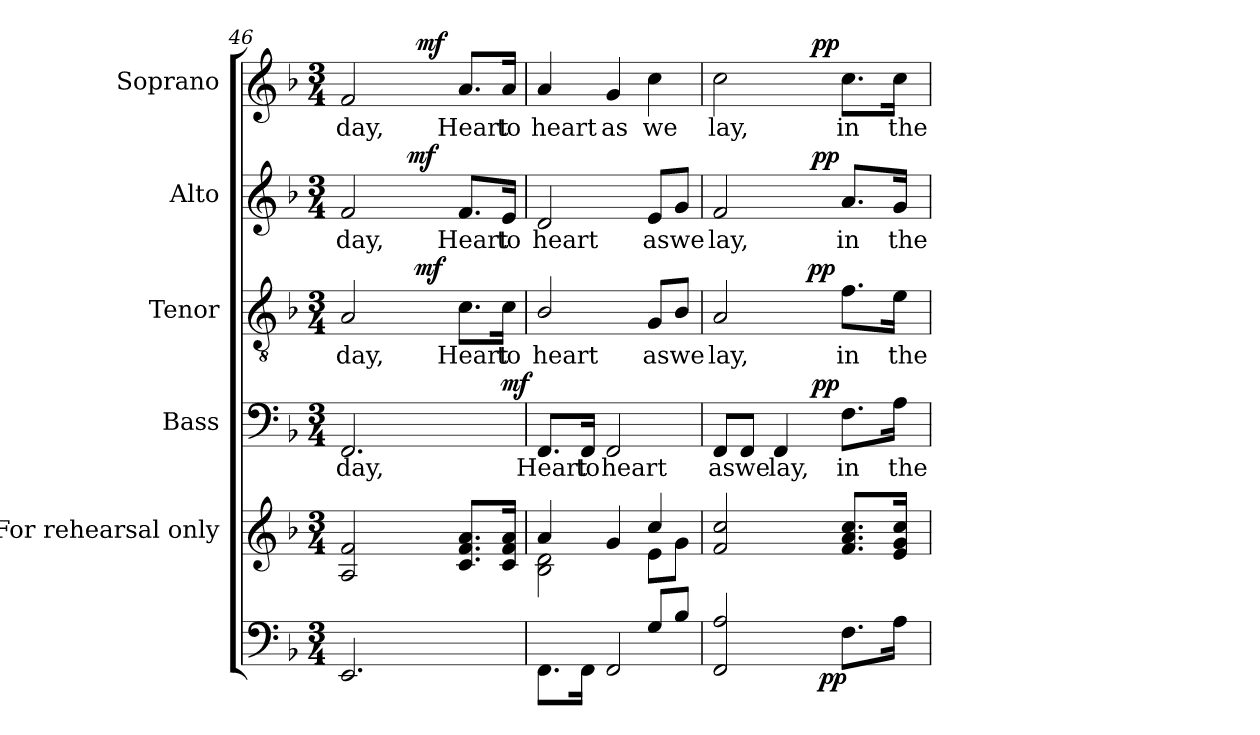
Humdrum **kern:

**kern	**dynam	**kern	**kern	**text	**dynam	**kern	**text	**dynam	**kern	**text	**dynam	**kern	**text	**dynam
*part6	*part6	*part5	*part4	*part4	*part4	*part3	*part3	*part3	*part2	*part2	*part2	*part1	*part1	*part1
*staff6	*staff6	*staff5	*staff4	*staff4	*staff4	*staff3	*staff3	*staff3	*staff2	*staff2	*staff2	*staff1	*staff1	*staff1
*	*	*I"For  rehearsal  only	*I"Bass	*	*	*I"Tenor	*	*	*I"Alto	*	*	*I"Soprano	*	*
*	*	*	*I'B	*	*	*I'T	*	*	*I'A	*	*	*I'S	*	*
!!LO:LB:g=z
*clefF4	*	*clefG2	*clefF4	*	*	*clefGv2	*	*	*clefG2	*	*	*clefG2	*	*
*	*	*	*	*	*	*ITrd7c12	*	*	*	*	*	*	*	*
*k[b-]	*	*k[b-]	*k[b-]	*	*	*k[b-]	*	*	*k[b-]	*	*	*k[b-]	*	*
*F:	*	*F:	*F:	*	*	*F:	*	*	*F:	*	*	*F:	*	*
*M3/4	*	*M3/4	*M3/4	*	*	*M3/4	*	*	*M3/4	*	*	*M3/4	*	*
=46	=46	=46	=46	=46	=46	=46	=46	=46	=46	=46	=46	=46	=46	=46
!	!	!	!	!LO:LY:b:color=#000000	!	!	!	!	!	!	!	!	!	!
!	!	!	!	!	!	!	!LO:LY:b:color=#000000	!	!	!	!	!	!	!
!	!	!	!	!	!	!	!	!	!	!LO:LY:b:color=#000000	!	!	!	!
!	!	!	!	!	!	!	!	!	!	!	!	!	!LO:LY:b:color=#000000	!
*	*	*	*^	*	*	*^	*	*	*^	*	*	*^	*	*
2.EEi/	.	2Ai/ 2fi	2.FFi/	2ryy	day,	.	2AAi/	8ryy	day,	.	2fi/	8ryy	day,	.	2fi/	8ryy	day,	.
.	.	.	.	.	.	.	.	16ryy	.	.	.	16ryy	.	.	.	16ryy	.	.
.	.	.	.	.	.	.	.	32ryy	.	.	.	32ryy	.	.	.	32ryy	.	.
.	.	.	.	.	.	.	.	64ryy	.	.	.	64ryy	.	.	.	64ryy	.	.
.	.	.	.	.	.	.	.	128ryy	.	.	.	256ryy	.	.	.	128...ryy	.	.
.	.	.	.	.	.	.	.	.	.	.	.	2ryy	.	mf	.	.	.	.
.	.	.	.	.	.	.	.	256ryy	.	.	.	.	.	.	.	.	.	.
.	.	.	.	.	.	.	.	1024ryy	.	.	.	.	.	.	.	.	.	.
.	.	.	.	.	.	.	.	2ryy	.	mf	.	.	.	.	.	.	.	.
.	.	.	.	.	.	.	.	.	.	.	.	.	.	.	.	2ryy	.	mf
!	!	!	!	!	!	!	!	!	!LO:LY:b:color=#000000	!	!	!	!	!	!	!	!	!
!	!	!	!	!	!	!	!	!	!	!	!	!	!LO:LY:b:color=#000000	!	!	!	!	!
!	!	!	!	!	!	!	!	!	!	!	!	!	!	!	!	!	!LO:LY:b:color=#000000	!
.	.	8.ci/ 8.fi 8.aiL	.	8.ryy	.	.	8.Ci\L	.	Heart	.	8.fi/L	.	Heart	.	8.ai/L	.	Heart	.
!	!	!	!	!	!	!	!	!	!LO:LY:b:color=#000000	!	!	!	!	!	!	!	!	!
!	!	!	!	!	!	!	!	!	!	!	!	!	!LO:LY:b:color=#000000	!	!	!	!	!
!	!	!	!	!	!	!	!	!	!	!	!	!	!	!	!	!	!LO:LY:b:color=#000000	!
.	.	16ci/ 16fi 16aiJk	.	16ryy	.	mf	16Ci\Jk	.	to	.	16ei/Jk	.	to	.	16ai/Jk	.	to	.
.	.	.	.	.	.	.	.	.	.	.	.	128.ryy	.	.	.	.	.	.
.	.	.	.	.	.	.	.	512.ryy	.	.	.	.	.	.	.	.	.	.
.	.	.	.	.	.	.	.	.	.	.	.	.	.	.	.	1024ryy	.	.
*	*	*	*v	*v	*	*	*	*	*	*	*v	*v	*	*	*v	*v	*	*
*	*	*	*	*	*	*v	*v	*	*	*	*	*	*	*	*
=47	=47	=47	=47	=47	=47	=47	=47	=47	=47	=47	=47	=47	=47	=47
*^	*	*^	*	*	*	*	*	*	*	*	*	*	*	*
*	*	*	*	*	*^	*	*	*^	*	*	*^	*	*	*^	*	*
!	!	!	!	!	!	!	!LO:LY:b:color=#000000	!	!	!	!	!	!	!	!	!	!	!	!	!
*	*	*	*	*	*v	*v	*	*	*	*	*	*	*v	*v	*	*	*v	*v	*	*
*	*	*	*	*	*	*	*	*v	*v	*	*	*	*	*	*	*	*
*	*	*	*	*	*^	*	*	*^	*	*	*^	*	*	*^	*	*
!	!	!	!	!	!	!	!	!	!	!	!LO:LY:b:color=#000000	!	!	!	!	!	!	!	!	!
*	*	*	*	*	*v	*v	*	*	*	*	*	*	*v	*v	*	*	*v	*v	*	*
*	*	*	*	*	*	*	*	*v	*v	*	*	*	*	*	*	*	*
*	*	*	*	*	*^	*	*	*^	*	*	*^	*	*	*^	*	*
!	!	!	!	!	!	!	!	!	!	!	!	!	!	!	!LO:LY:b:color=#000000	!	!	!	!	!
*	*	*	*	*	*v	*v	*	*	*	*	*	*	*v	*v	*	*	*v	*v	*	*
*	*	*	*	*	*	*	*	*v	*v	*	*	*	*	*	*	*	*
*	*	*	*	*	*^	*	*	*^	*	*	*^	*	*	*^	*	*
!	!	!	!	!	!	!	!	!	!	!	!	!	!	!	!	!	!	!	!LO:LY:b:color=#000000	!
*	*	*	*	*	*v	*v	*	*	*	*	*	*	*v	*v	*	*	*v	*v	*	*
*	*	*	*	*	*	*	*	*v	*v	*	*	*	*	*	*	*	*
2ryy	8.FFi\L	.	4ai/	2B-i\ 2di	8.FFi/L	Heart	.	2BB-i/	heart	.	2di/	heart	.	4ai/	heart	.
!	!	!	!	!	!	!LO:LY:b:color=#000000	!	!	!	!	!	!	!	!	!	!
.	16FFi\Jk	.	.	.	16FFi/Jk	to	.	.	.	.	.	.	.	.	.	.
!	!	!	!	!	!	!LO:LY:b:color=#000000	!	!	!	!	!	!	!	!	!	!
!	!	!	!	!	!	!	!	!	!	!	!	!	!	!	!LO:LY:b:color=#000000	!
.	2FFi/	.	4gi/	.	2FFi/	heart	.	.	.	.	.	.	.	4gi/	as	.
!	!	!	!	!	!	!	!	!	!LO:LY:b:color=#000000	!	!	!	!	!	!	!
!	!	!	!	!	!	!	!	!	!	!	!	!LO:LY:b:color=#000000	!	!	!	!
!	!	!	!	!	!	!	!	!	!	!	!	!	!	!	!LO:LY:b:color=#000000	!
8Gi/L	.	.	4cci/	8ei\L	.	.	.	8GGi/L	as	.	8ei/L	as	.	4cci\	we	.
!	!	!	!	!	!	!	!	!	!LO:LY:b:color=#000000	!	!	!	!	!	!	!
!	!	!	!	!	!	!	!	!	!	!	!	!LO:LY:b:color=#000000	!	!	!	!
8B-i/J	.	.	.	8gi\J	.	.	.	8BB-i/J	we	.	8gi/J	we	.	.	.	.
*	*	*	*v	*v	*	*	*	*	*	*	*	*	*	*	*	*
=48	=48	=48	=48	=48	=48	=48	=48	=48	=48	=48	=48	=48	=48	=48	=48
*	*	*	*^	*	*	*	*	*	*	*	*	*	*	*	*
!	!	!	!	!	!	!LO:LY:b:color=#000000	!	!	!	!	!	!	!	!	!	!
*	*	*	*v	*v	*	*	*	*	*	*	*	*	*	*	*	*
*	*	*	*^	*	*	*	*	*	*	*	*	*	*	*	*
!	!	!	!	!	!	!	!	!	!LO:LY:b:color=#000000	!	!	!	!	!	!	!
*	*	*	*v	*v	*	*	*	*	*	*	*	*	*	*	*	*
*	*	*	*^	*	*	*	*	*	*	*	*	*	*	*	*
!	!	!	!	!	!	!	!	!	!	!	!	!LO:LY:b:color=#000000	!	!	!	!
*	*	*	*v	*v	*	*	*	*	*	*	*	*	*	*	*	*
*	*	*	*^	*	*	*	*	*	*	*	*	*	*	*	*
!	!	!	!	!	!	!	!	!	!	!	!	!	!	!	!LO:LY:b:color=#000000	!
*	*	*	*v	*v	*^	*	*	*^	*	*	*^	*	*	*^	*	*
2FFi/ 2Ai	4ryy	.	2fi/ 2cci	8FFi/L	4ryy	as	.	2AAi/	4ryy	lay,	.	2fi/	4ryy	lay,	.	2cci\	4ryy	lay,	.
!	!	!	!	!	!	!LO:LY:b:color=#000000	!	!	!	!	!	!	!	!	!	!	!	!	!
.	.	.	.	8FFi/J	.	we	.	.	.	.	.	.	.	.	.	.	.	.	.
!	!	!	!	!	!	!LO:LY:b:color=#000000	!	!	!	!	!	!	!	!	!	!	!	!	!
.	8ryy	.	.	4FFi/	8ryy	lay,	.	.	8ryy	.	.	.	8ryy	.	.	.	8ryy	.	.
.	64ryy	.	.	.	64ryy	.	.	.	128.ryy	.	.	.	64ryy	.	.	.	64ryy	.	.
.	.	.	.	.	.	.	.	.	4ryy	.	pp	.	.	.	.	.	.	.	.
.	128...ryy	.	.	.	1024ryy	.	.	.	.	.	.	.	1024ryy	.	.	.	1024ryy	.	.
.	.	.	.	.	4ryy	.	pp	.	.	.	.	.	4ryy	.	pp	.	4ryy	.	pp
.	4ryy	pp	.	.	.	.	.	.	.	.	.	.	.	.	.	.	.	.	.
!	!	!	!	!	!	!LO:LY:b:color=#000000	!	!	!	!	!	!	!	!	!	!	!	!	!
!	!	!	!	!	!	!	!	!	!	!LO:LY:b:color=#000000	!	!	!	!	!	!	!	!	!
!	!	!	!	!	!	!	!	!	!	!	!	!	!	!LO:LY:b:color=#000000	!	!	!	!	!
!	!	!	!	!	!	!	!	!	!	!	!	!	!	!	!	!	!	!LO:LY:b:color=#000000	!
8.Fi\L	.	.	8.fi/ 8.ai 8.cciL	8.Fi\L	.	in	.	8.Fi\L	.	in	.	8.ai/L	.	in	.	8.cci\L	.	in	.
.	.	.	.	.	.	.	.	.	16ryy	.	.	.	.	.	.	.	.	.	.
.	.	.	.	.	16ryy	.	.	.	.	.	.	.	16ryy	.	.	.	16ryy	.	.
.	16ryy	.	.	.	.	.	.	.	.	.	.	.	.	.	.	.	.	.	.
!	!	!	!	!	!	!LO:LY:b:color=#000000	!	!	!	!	!	!	!	!	!	!	!	!	!
!	!	!	!	!	!	!	!	!	!	!LO:LY:b:color=#000000	!	!	!	!	!	!	!	!	!
!	!	!	!	!	!	!	!	!	!	!	!	!	!	!LO:LY:b:color=#000000	!	!	!	!	!
!	!	!	!	!	!	!	!	!	!	!	!	!	!	!	!	!	!	!LO:LY:b:color=#000000	!
16Ai\Jk	.	.	16ei/ 16gi 16cciJk	16Ai\Jk	.	the	.	16Ei\Jk	.	the	.	16gi/Jk	.	the	.	16cci\Jk	.	the	.
.	.	.	.	.	.	.	.	.	32ryy	.	.	.	.	.	.	.	.	.	.
.	.	.	.	.	32ryy	.	.	.	.	.	.	.	32ryy	.	.	.	32ryy	.	.
.	32ryy	.	.	.	.	.	.	.	.	.	.	.	.	.	.	.	.	.	.
.	.	.	.	.	.	.	.	.	64ryy	.	.	.	.	.	.	.	.	.	.
.	.	.	.	.	128...ryy	.	.	.	.	.	.	.	128...ryy	.	.	.	128...ryy	.	.
.	.	.	.	.	.	.	.	.	256ryy	.	.	.	.	.	.	.	.	.	.
.	1024ryy	.	.	.	.	.	.	.	.	.	.	.	.	.	.	.	.	.	.
*	*	*	*	*v	*v	*	*	*	*	*	*	*v	*v	*	*	*v	*v	*	*
*v	*v	*	*	*	*	*	*v	*v	*	*	*	*	*	*	*	*
=	=	=	=	=	=	=	=	=	=	=	=	=	=	=
*-	*-	*-	*-	*-	*-	*-	*-	*-	*-	*-	*-	*-	*-	*-
